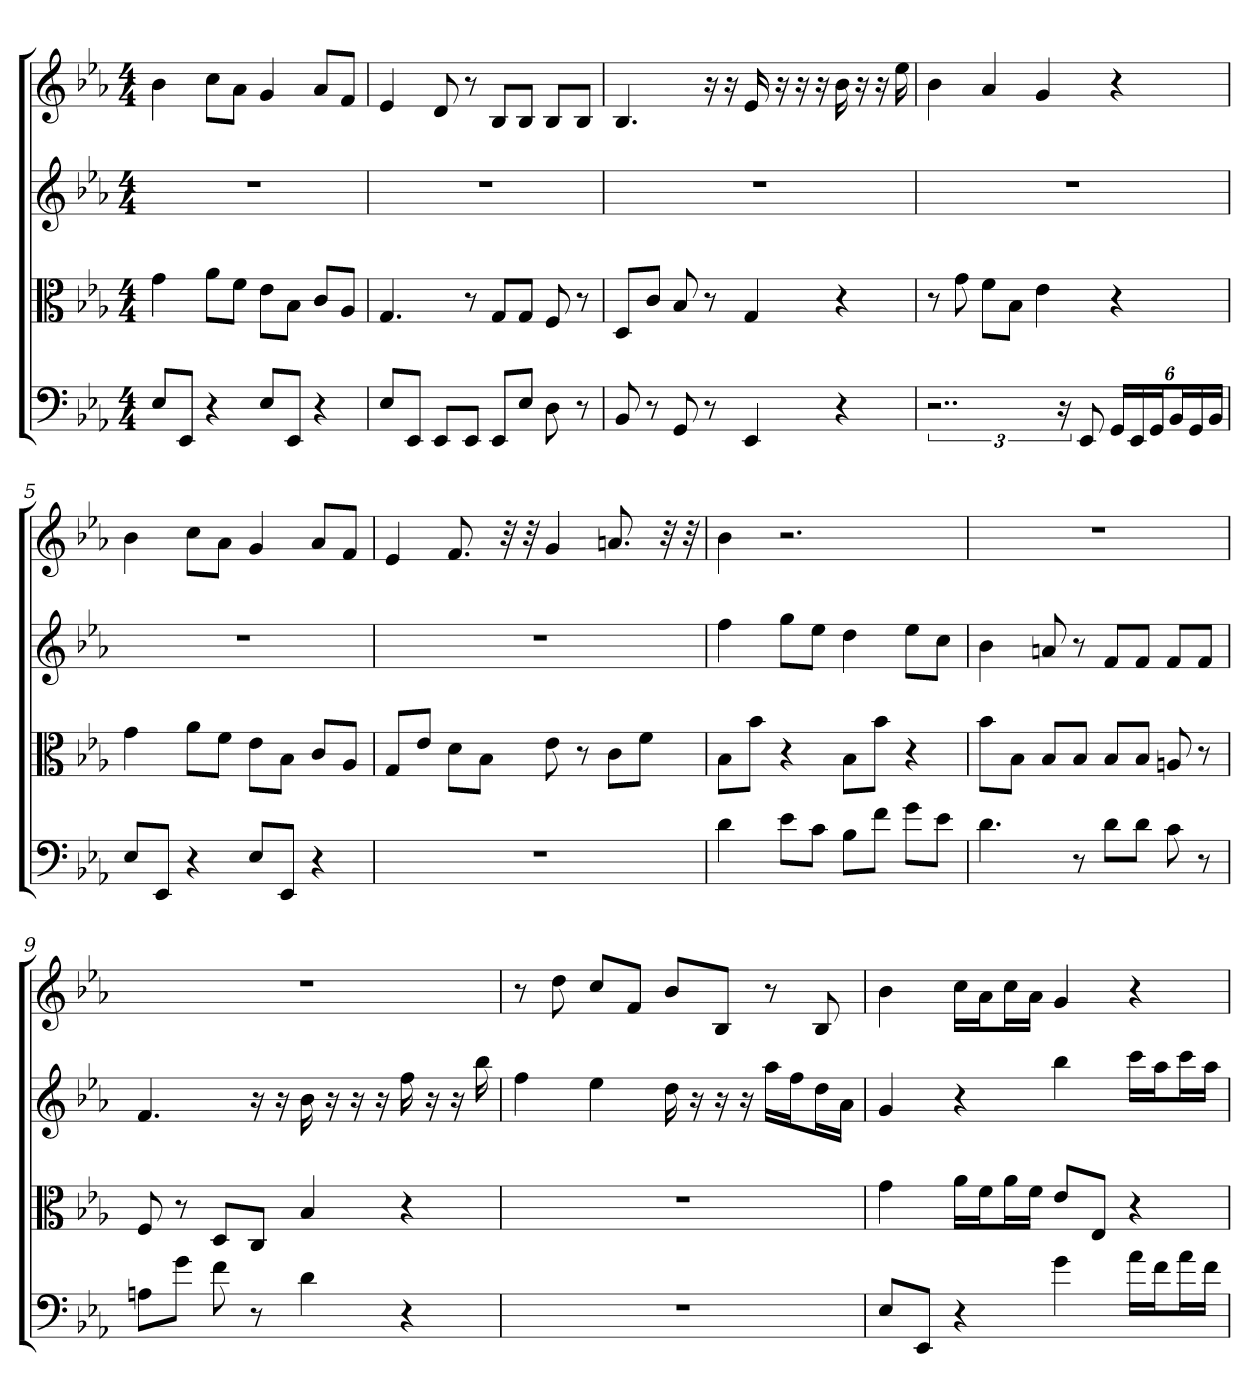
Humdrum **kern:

**kern	**kern	**kern	**kern
*part4	*part3	*part2	*part1
*staff4	*staff3	*staff2	*staff1
*clefF4	*clefC3	*clefG2	*clefG2
*k[b-e-a-]	*k[b-e-a-]	*k[b-e-a-]	*k[b-e-a-]
*E-:	*E-:	*E-:	*E-:
*M4/4	*M4/4	*M4/4	*M4/4
=	=	=	=
8E-/L	4g	1r	4b-
8EE-/J	.	.	.
4r	8a-\L	.	8cc\L
.	8f\J	.	8a-\J
8E-/L	8e-\L	.	4g
8EE-/J	8B-\J	.	.
4r	8c/L	.	8a-/L
.	8A-/J	.	8f/J
=2	=2	=2	=2
8E-/L	4.G	1r	4e-
8EE-/J	.	.	.
8EE-/L	.	.	8d
8EE-/J	8r	.	8r
8EE-/L	8G/L	.	8B-/L
8E-/J	8G/J	.	8B-/J
8D	8F	.	8B-/L
8r	8r	.	8B-/J
=3	=3	=3	=3
8BB-	8D/L	1r	4.B-
8r	8c/J	.	.
8GG	8B-	.	.
8r	8r	.	16r
.	.	.	16r
4EE-	4G	.	16e-
.	.	.	16r
.	.	.	16r
.	.	.	16r
4r	4r	.	16b-
.	.	.	16r
.	.	.	16r
.	.	.	16ee-
=4	=4	=4	=4
3..r	8r	1r	4b-
.	8g	.	.
.	8f\L	.	4a-
.	8B-\J	.	.
.	4e-	.	4g
24r	.	.	.
8EE-	.	.	.
24GG/LL	4r	.	4r
24EE-/	.	.	.
24GG/J	.	.	.
24BB-/L	.	.	.
24GG/	.	.	.
24BB-/JJ	.	.	.
=5	=5	=5	=5
8E-/L	4g	1r	4b-
8EE-/J	.	.	.
4r	8a-\L	.	8cc\L
.	8f\J	.	8a-\J
8E-/L	8e-\L	.	4g
8EE-/J	8B-\J	.	.
4r	8c/L	.	8a-/L
.	8A-/J	.	8f/J
=6	=6	=6	=6
1r	8G/L	1r	4e-
.	8e-/J	.	.
.	8d\L	.	8.f
.	8B-\J	.	.
.	.	.	32r
.	.	.	32r
.	8e-	.	4g
.	8r	.	.
.	8c\L	.	8.an
.	8f\J	.	.
.	.	.	32r
.	.	.	32r
=7	=7	=7	=7
4d	8B-\L	4ff	4b-
.	8b-\J	.	.
8e-\L	4r	8gg\L	2.r
8c\J	.	8ee-\J	.
8B-\L	8B-\L	4dd	.
8f\J	8b-\J	.	.
8g\L	4r	8ee-\L	.
8e-\J	.	8cc\J	.
=8	=8	=8	=8
4.d	8b-\L	4b-	1r
.	8B-\J	.	.
.	8B-/L	8an	.
8r	8B-/J	8r	.
8d\L	8B-/L	8f/L	.
8d\J	8B-/J	8f/J	.
8c	8An	8f/L	.
8r	8r	8f/J	.
=9	=9	=9	=9
8An\L	8F	4.f	1r
8g\J	8r	.	.
8f	8D/L	.	.
8r	8C/J	16r	.
.	.	16r	.
4d	4B-	16b-	.
.	.	16r	.
.	.	16r	.
.	.	16r	.
4r	4r	16ff	.
.	.	16r	.
.	.	16r	.
.	.	16bb-	.
=10	=10	=10	=10
1r	1r	4ff	8r
.	.	.	8dd
.	.	4ee-	8cc/L
.	.	.	8f/J
.	.	16dd	8b-/L
.	.	16r	.
.	.	16r	8B-/J
.	.	16r	.
.	.	16aa-\LL	8r
.	.	16ff\J	.
.	.	16dd\L	8B-
.	.	16a-\JJ	.
=11	=11	=11	=11
8E-/L	4g	4g	4b-
8EE-/J	.	.	.
4r	16a-\LL	4r	16cc\LL
.	16f\J	.	16a-\J
.	16a-\L	.	16cc\L
.	16f\JJ	.	16a-\JJ
4g	8e-/L	4bb-	4g
.	8E-/J	.	.
16a-\LL	4r	16ccc\LL	4r
16f\J	.	16aa-\J	.
16a-\L	.	16ccc\L	.
16f\JJ	.	16aa-\JJ	.
=	=	=	=
*-	*-	*-	*-
